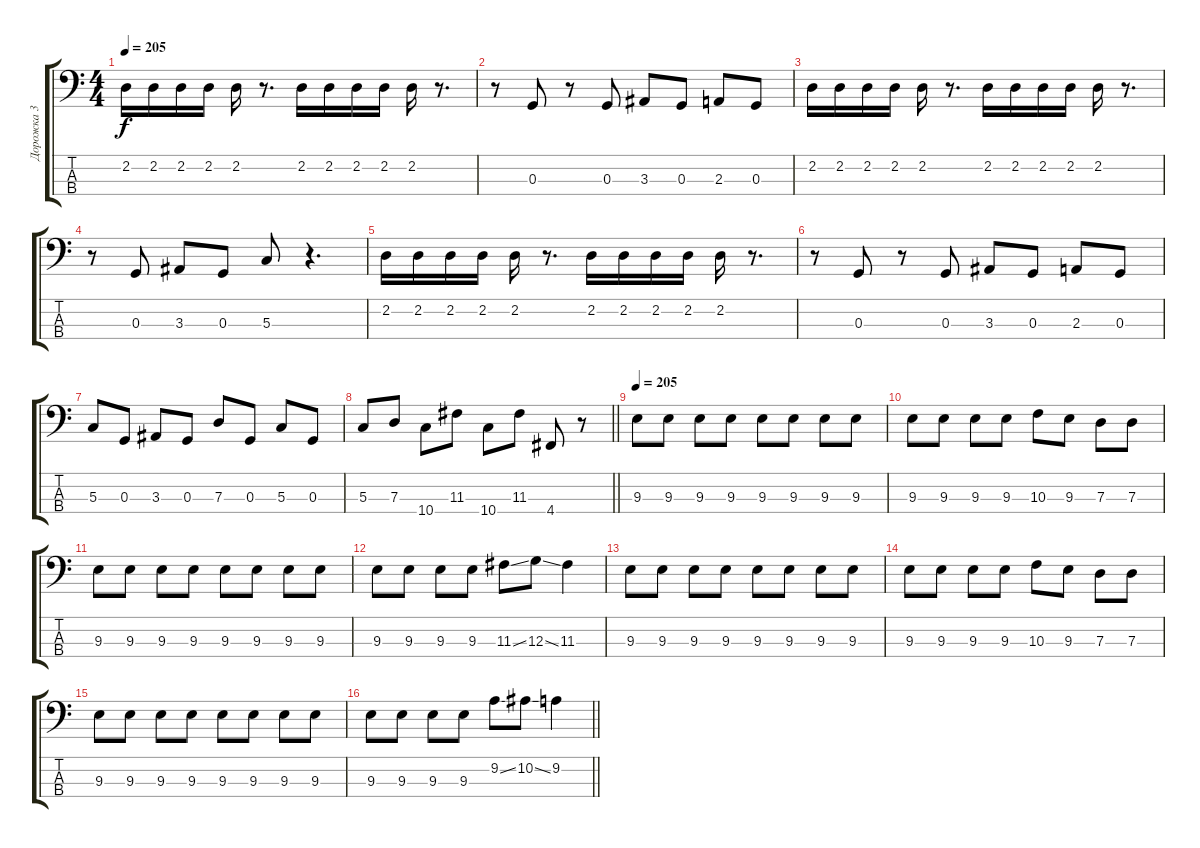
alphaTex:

\track ("Дорожка 3" "Дорожка 3") {instrument slapbass2}
\staff {score tabs}
\tuning (F2 C2 G1 D1) {hide}
\ts (4 4)
\tempo 205
\clef f4
\ks c
2.2.16{dy f} 2.2.16 2.2.16 2.2.16 2.2.16 r.8{d} 2.2.16 2.2.16 2.2.16 2.2.16 2.2.16 r.8{d} |
r.8 0.3.8 r.8 0.3.8 3.3.8 0.3.8 2.3.8 0.3.8 |
2.2.16 2.2.16 2.2.16 2.2.16 2.2.16 r.8{d} 2.2.16 2.2.16 2.2.16 2.2.16 2.2.16 r.8{d} |
r.8 0.3.8 3.3.8 0.3.8 5.3.8 r.4{d} |
2.2.16 2.2.16 2.2.16 2.2.16 2.2.16 r.8{d} 2.2.16 2.2.16 2.2.16 2.2.16 2.2.16 r.8{d} |
r.8 0.3.8 r.8 0.3.8 3.3.8 0.3.8 2.3.8 0.3.8 |
5.3.8 0.3.8 3.3.8 0.3.8 7.3.8 0.3.8 5.3.8 0.3.8 |
\barLineRight lightlight
5.3.8 7.3.8 10.4.8 11.3.8 10.4.8 11.3.8 4.4.8 r.8 |
\tempo 205
9.3.8{instrument synthbass2} 9.3.8 9.3.8 9.3.8 9.3.8 9.3.8 9.3.8 9.3.8 |
9.3.8 9.3.8 9.3.8 9.3.8 10.3.8 9.3.8 7.3.8 7.3.8 |
9.3.8 9.3.8 9.3.8 9.3.8 9.3.8 9.3.8 9.3.8 9.3.8 |
9.3.8 9.3.8 9.3.8 9.3.8 11.3{ss}.8{instrument slapbass2} 12.3{ss}.8 11.3.4 |
9.3.8{instrument synthbass2} 9.3.8 9.3.8 9.3.8 9.3.8 9.3.8 9.3.8 9.3.8 |
9.3.8 9.3.8 9.3.8 9.3.8 10.3.8 9.3.8 7.3.8 7.3.8 |
9.3.8 9.3.8 9.3.8 9.3.8 9.3.8 9.3.8 9.3.8 9.3.8 |
\barLineRight lightlight
9.3.8 9.3.8 9.3.8 9.3.8 9.2{ss}.8{instrument slapbass2} 10.2{ss}.8 9.2.4
